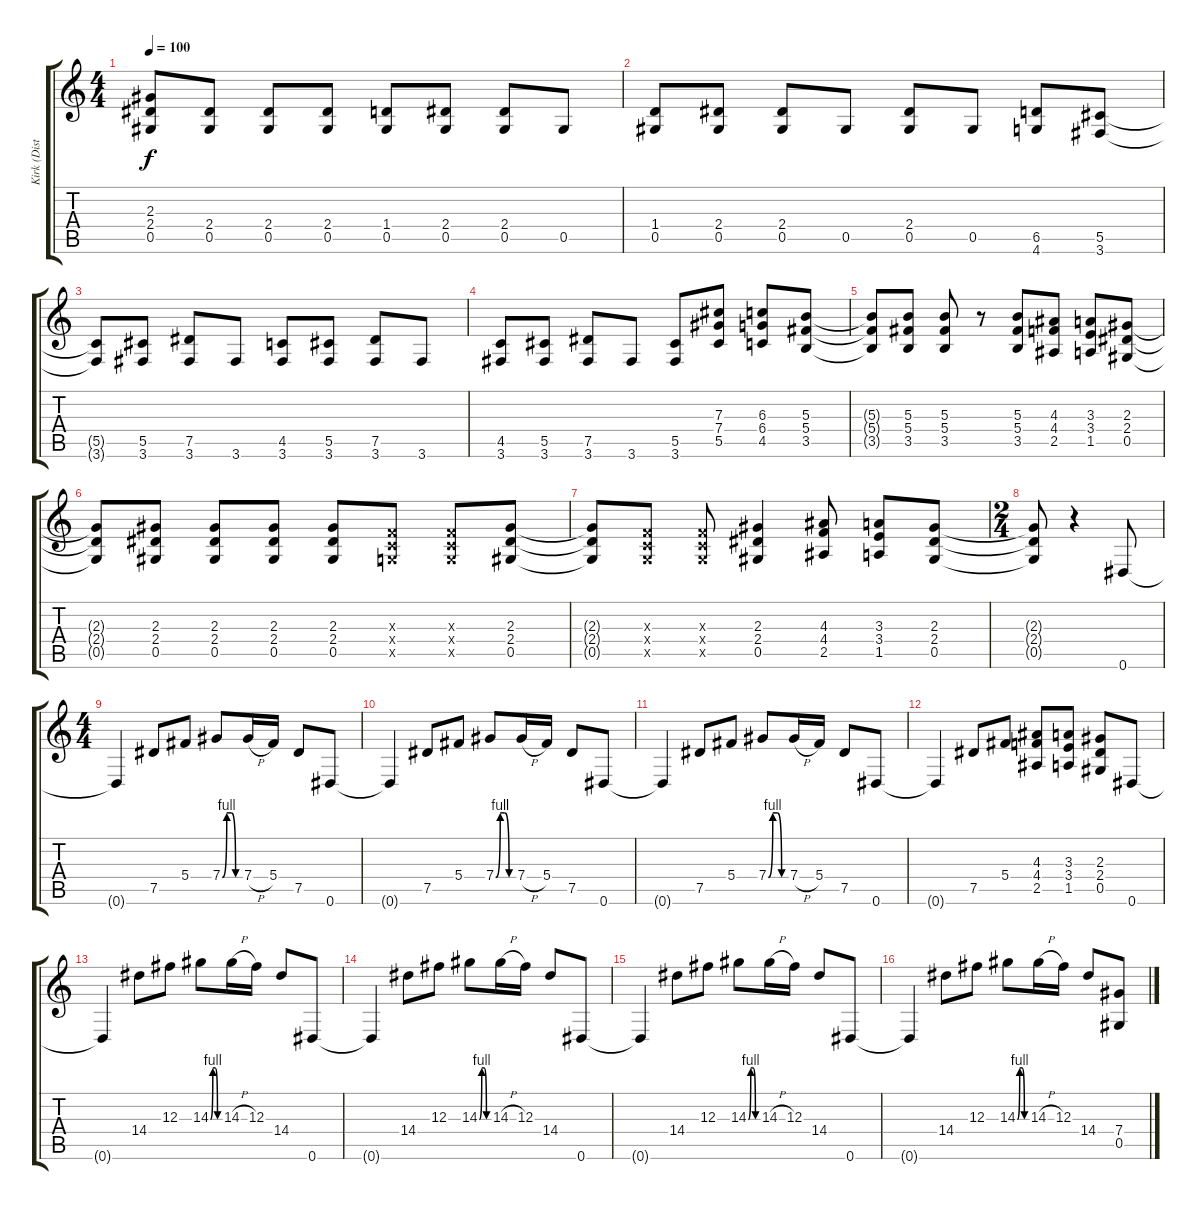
\track ("Kirk (Disto Gtr)" "Kirk (Dist") {instrument distortionguitar}
\staff {score tabs}
\tuning (Eb4 Bb3 Gb3 Db3 Ab2 Eb2) {hide}
\ts (4 4)
\tempo 100
\clef g2
\ks c
(2.3{t} 2.4{t} 0.5{t}).8{dy f} (2.4 0.5).8 (2.4 0.5).8 (2.4 0.5).8 (1.4 0.5).8 (2.4 0.5).8 (2.4 0.5).8 0.5.8 |
(1.4 0.5).8 (2.4 0.5).8 (2.4 0.5).8 0.5.8 (2.4 0.5).8 0.5.8 (6.5 4.6).8 (5.5 3.6).8 |
(5.5{t} 3.6{t}).8 (5.5 3.6).8 (7.5 3.6).8 3.6.8 (4.5 3.6).8 (5.5 3.6).8 (7.5 3.6).8 3.6.8 |
(4.5 3.6).8 (5.5 3.6).8 (7.5 3.6).8 3.6.8 (5.5 3.6).8 (7.3 7.4 5.5).8 (6.3 6.4 4.5).8 (5.3 5.4 3.5).8 |
(5.3{t} 5.4{t} 3.5{t}).8 (5.3 5.4 3.5).8 (5.3 5.4 3.5).8 r.8 (5.3 5.4 3.5).8 (4.3 4.4 2.5).8 (3.3 3.4 1.5).8 (2.3 2.4 0.5).8 |
(2.3{t} 2.4{t} 0.5{t}).8 (2.3 2.4 0.5).8 (2.3 2.4 0.5).8 (2.3 2.4 0.5).8 (2.3 2.4 0.5).8 (-1.3{x} -1.4{x} -1.5{x}).8 (-1.3{x} -1.4{x} -1.5{x}).8 (2.3 2.4 0.5).8 |
(2.3{t} 2.4{t} 0.5{t}).8 (-1.3{x} -1.4{x} -1.5{x}).8 (-1.3{x} -1.4{x} -1.5{x}).8 (2.3 2.4 0.5).4 (4.3 4.4 2.5).8 (3.3 3.4 1.5).8 (2.3 2.4 0.5).8 |
\ts (2 4)
(2.3{t} 2.4{t} 0.5{t}).8 r.4 0.6.8 |
\ts (4 4)
0.6{t}.4 7.5.8 5.4.8 7.4{be (custom 0 0 15 4 30 4 45 0 60 0)}.8 7.4{h}.16 5.4.16 7.5.8 0.6.8 |
0.6{t}.4 7.5.8 5.4.8 7.4{be (custom 0 0 15 4 30 4 45 0 60 0)}.8 7.4{h}.16 5.4.16 7.5.8 0.6.8 |
0.6{t}.4 7.5.8 5.4.8 7.4{be (custom 0 0 15 4 30 4 45 0 60 0)}.8 7.4{h}.16 5.4.16 7.5.8 0.6.8 |
0.6{t}.4 7.5.8 5.4.8 (4.3 4.4 2.5).8 (3.3 3.4 1.5).8 (2.3 2.4 0.5).8 0.6.8 |
0.6{t}.4 14.4.8 12.3.8 14.3{be (custom 0 0 15 4 30 4 45 0 60 0)}.8 14.3{h}.16 12.3.16 14.4.8 0.6.8 |
0.6{t}.4 14.4.8 12.3.8 14.3{be (custom 0 0 15 4 30 4 45 0 60 0)}.8 14.3{h}.16 12.3.16 14.4.8 0.6.8 |
0.6{t}.4 14.4.8 12.3.8 14.3{be (custom 0 0 15 4 30 4 45 0 60 0)}.8 14.3{h}.16 12.3.16 14.4.8 0.6.8 |
0.6{t}.4 14.4.8 12.3.8 14.3{be (custom 0 0 15 4 30 4 45 0 60 0)}.8 14.3{h}.16 12.3.16 14.4.8 (7.4 0.5).8
